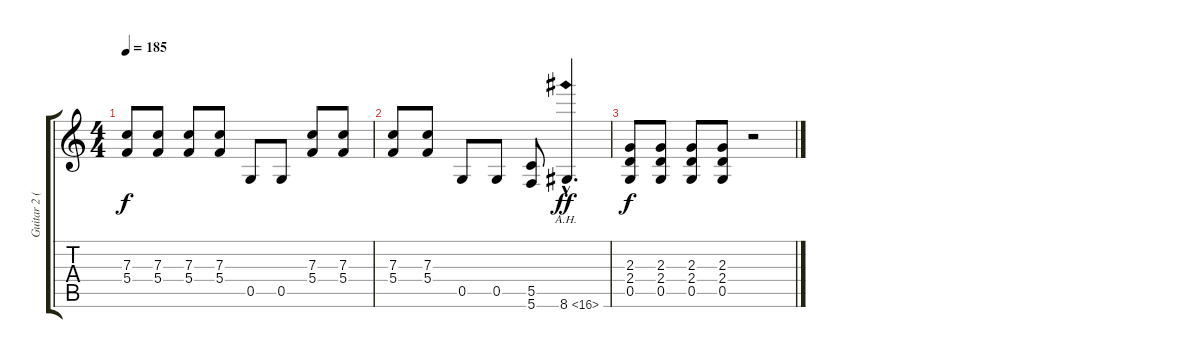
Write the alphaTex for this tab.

\track ("Guitar 2 (Lead)" "Guitar 2 (") {instrument distortionguitar}
\staff {score tabs}
\tuning (D4 A3 F3 C3 G2 C2) {hide}
\ts (4 4)
\tempo 185
\clef g2
\ks c
(7.3 5.4).8{dy f} (7.3 5.4).8 (7.3 5.4).8 (7.3 5.4).8 0.5.8 0.5.8 (7.3 5.4).8 (7.3 5.4).8 |
(7.3 5.4).8 (7.3 5.4).8 0.5.8 0.5.8 (5.5 5.6).8 8.6{ah 8 hac}.4{d dy ff instrument guitarharmonics} |
(2.3 2.4 0.5).8{dy f volume 13 instrument distortionguitar} (2.3 2.4 0.5).8 (2.3 2.4 0.5).8 (2.3 2.4 0.5).8 r.2
